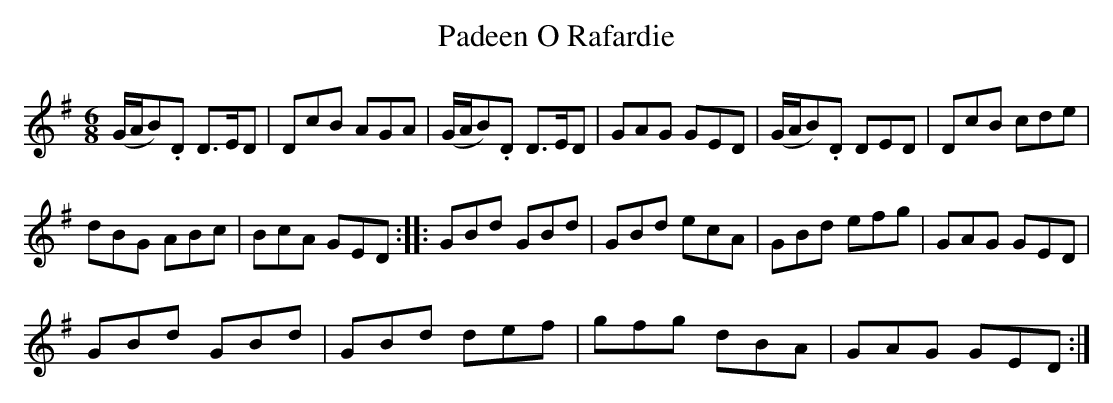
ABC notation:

X:1
T:Padeen O Rafardie
M:6/8
K:G
(G/A/B).D D>ED| DcB AGA| \
(G/A/B).D D>ED| GAG GED| \
(G/A/B).D DED| DcB cde|
dBG ABc| BcA GED::\
GBd GBd| GBd ecA| \
GBd efg| GAG GED|
GBd GBd| GBd def| \
gfg dBA| GAG GED:|
